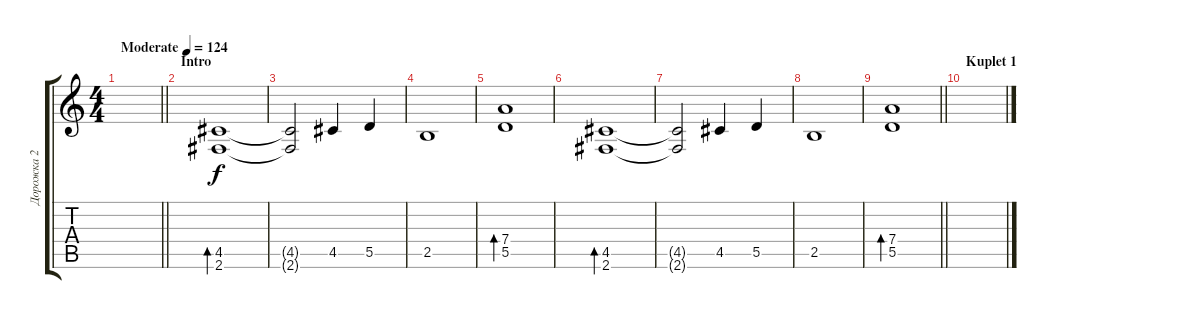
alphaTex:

\track ("Дорожка 2" "Дорожка 2") {instrument acousticguitarsteel}
\staff {score tabs}
\tuning (E4 B3 G3 D3 A2 E2) {hide}
\ts (4 4)
\tempo (124 "Moderate")
\clef g2
\barLineRight lightlight
\ks c
|
\section ("" "Intro")
(4.5 2.6).1{bd 60} |
(4.5{t} 2.6{t}).2 4.5.4 5.5.4 |
2.5.1 |
(7.4 5.5).1{bd 60} |
(4.5 2.6).1{bd 60} |
(4.5{t} 2.6{t}).2 4.5.4 5.5.4 |
2.5.1 |
\barLineRight lightlight
(7.4 5.5).1{bd 60} |
\section ("" "Kuplet 1")
